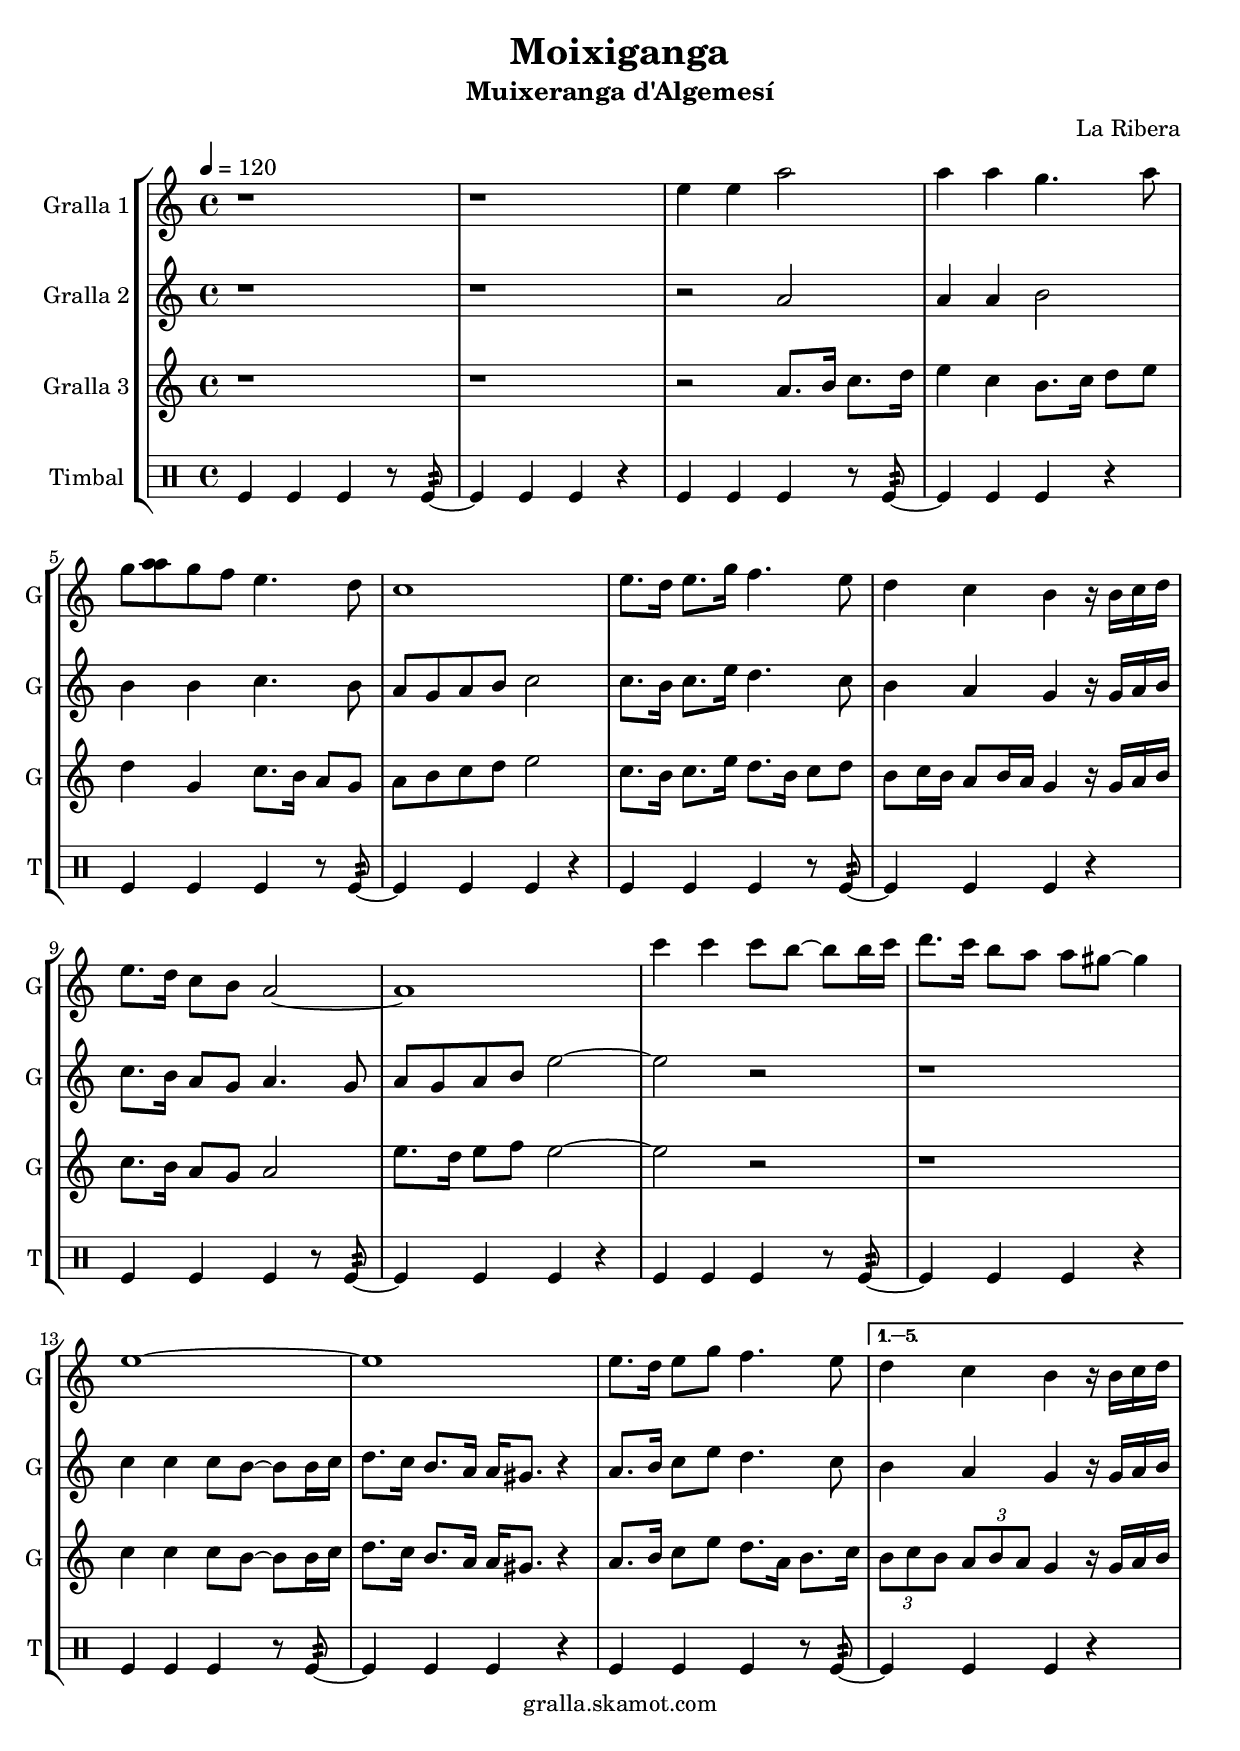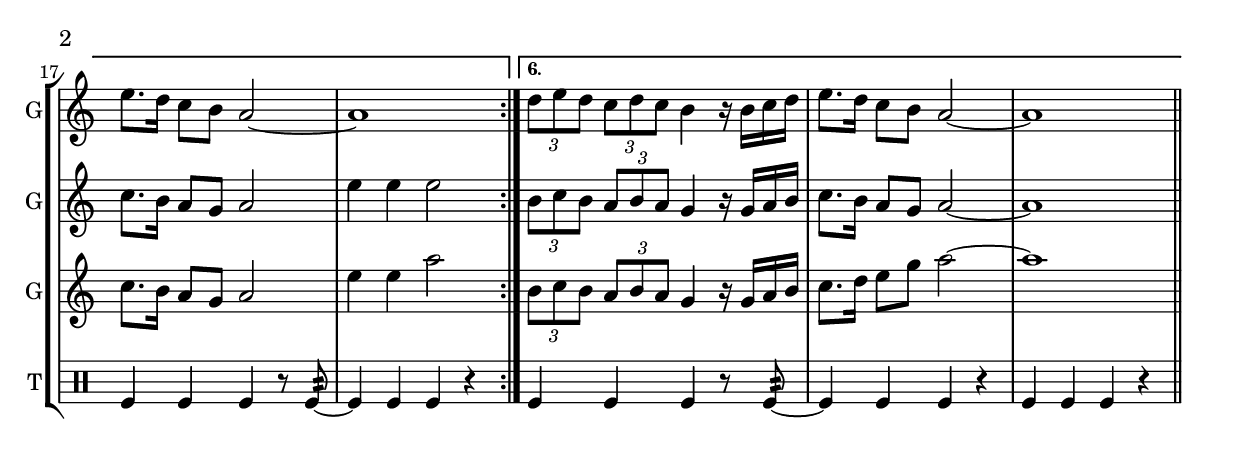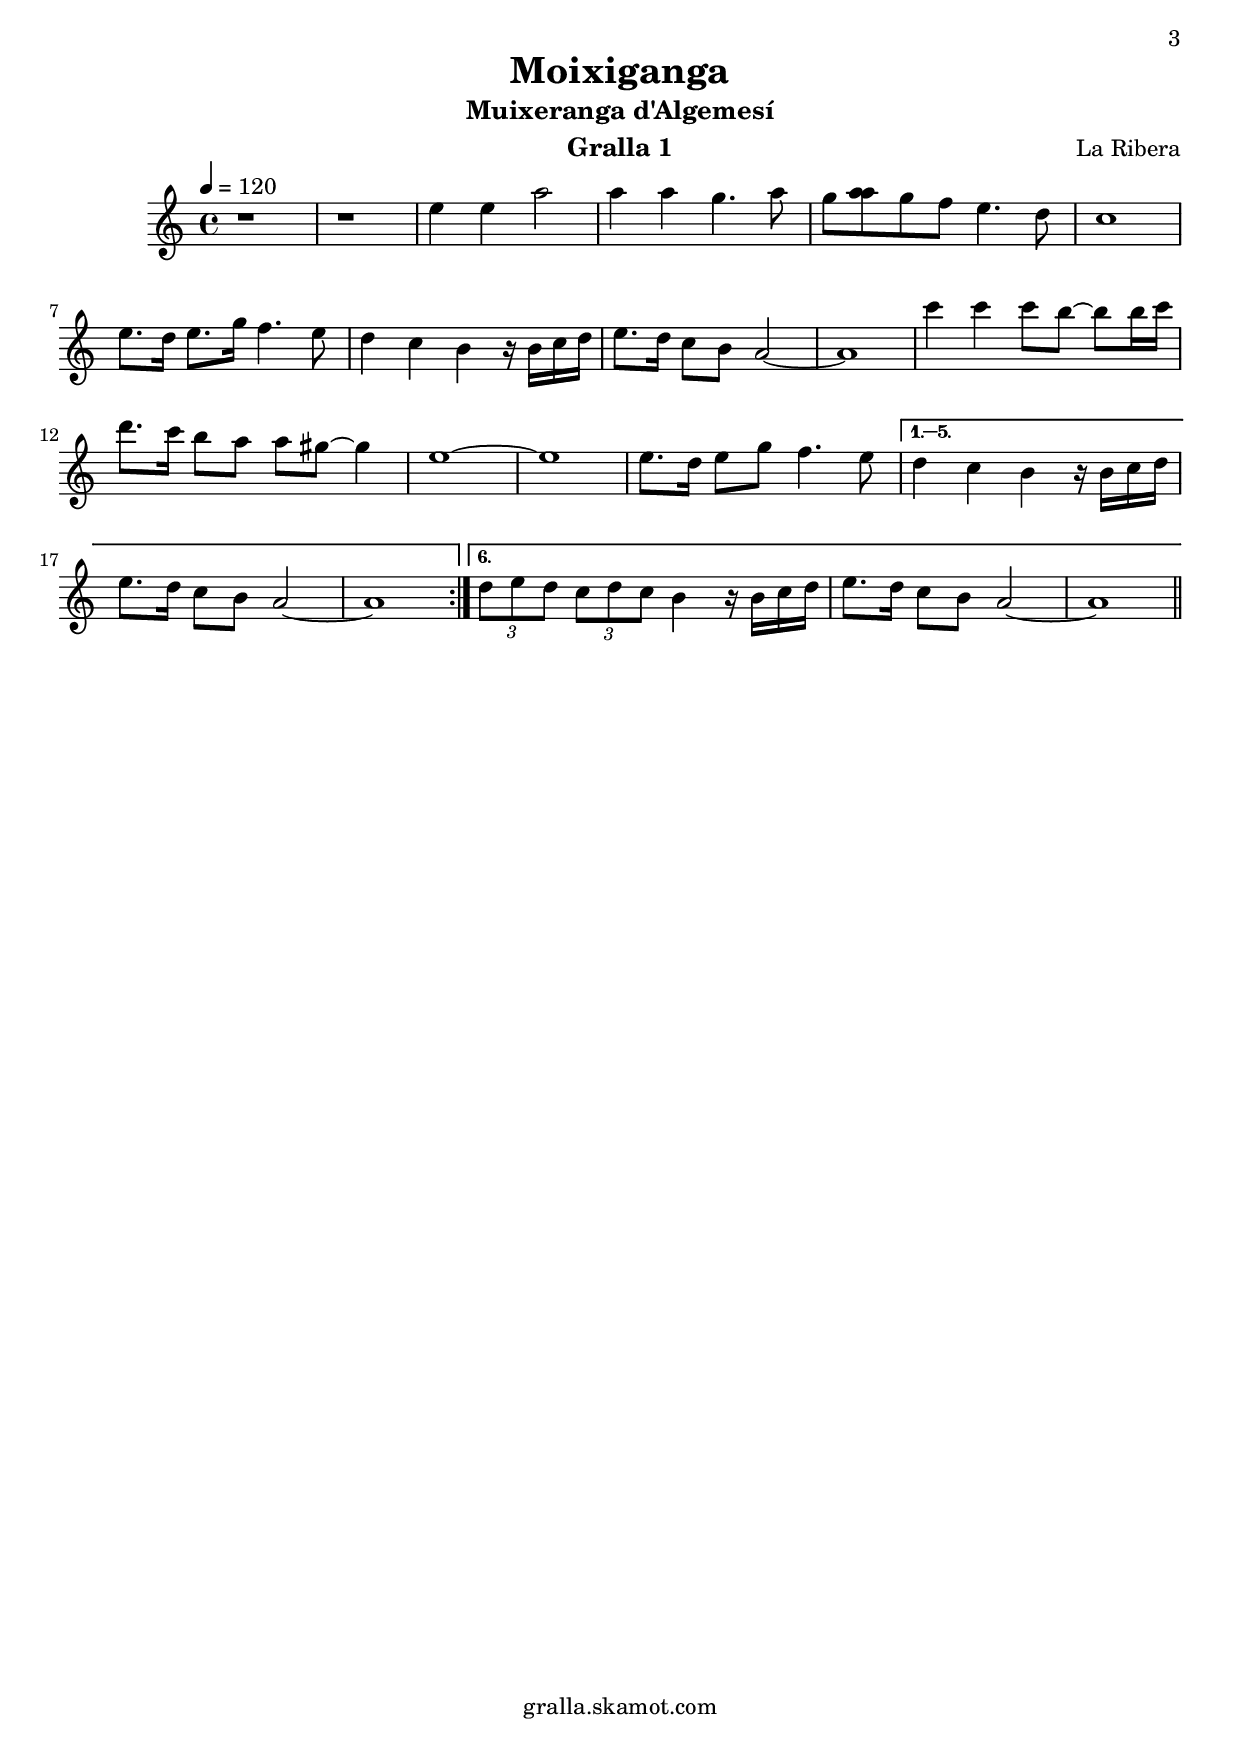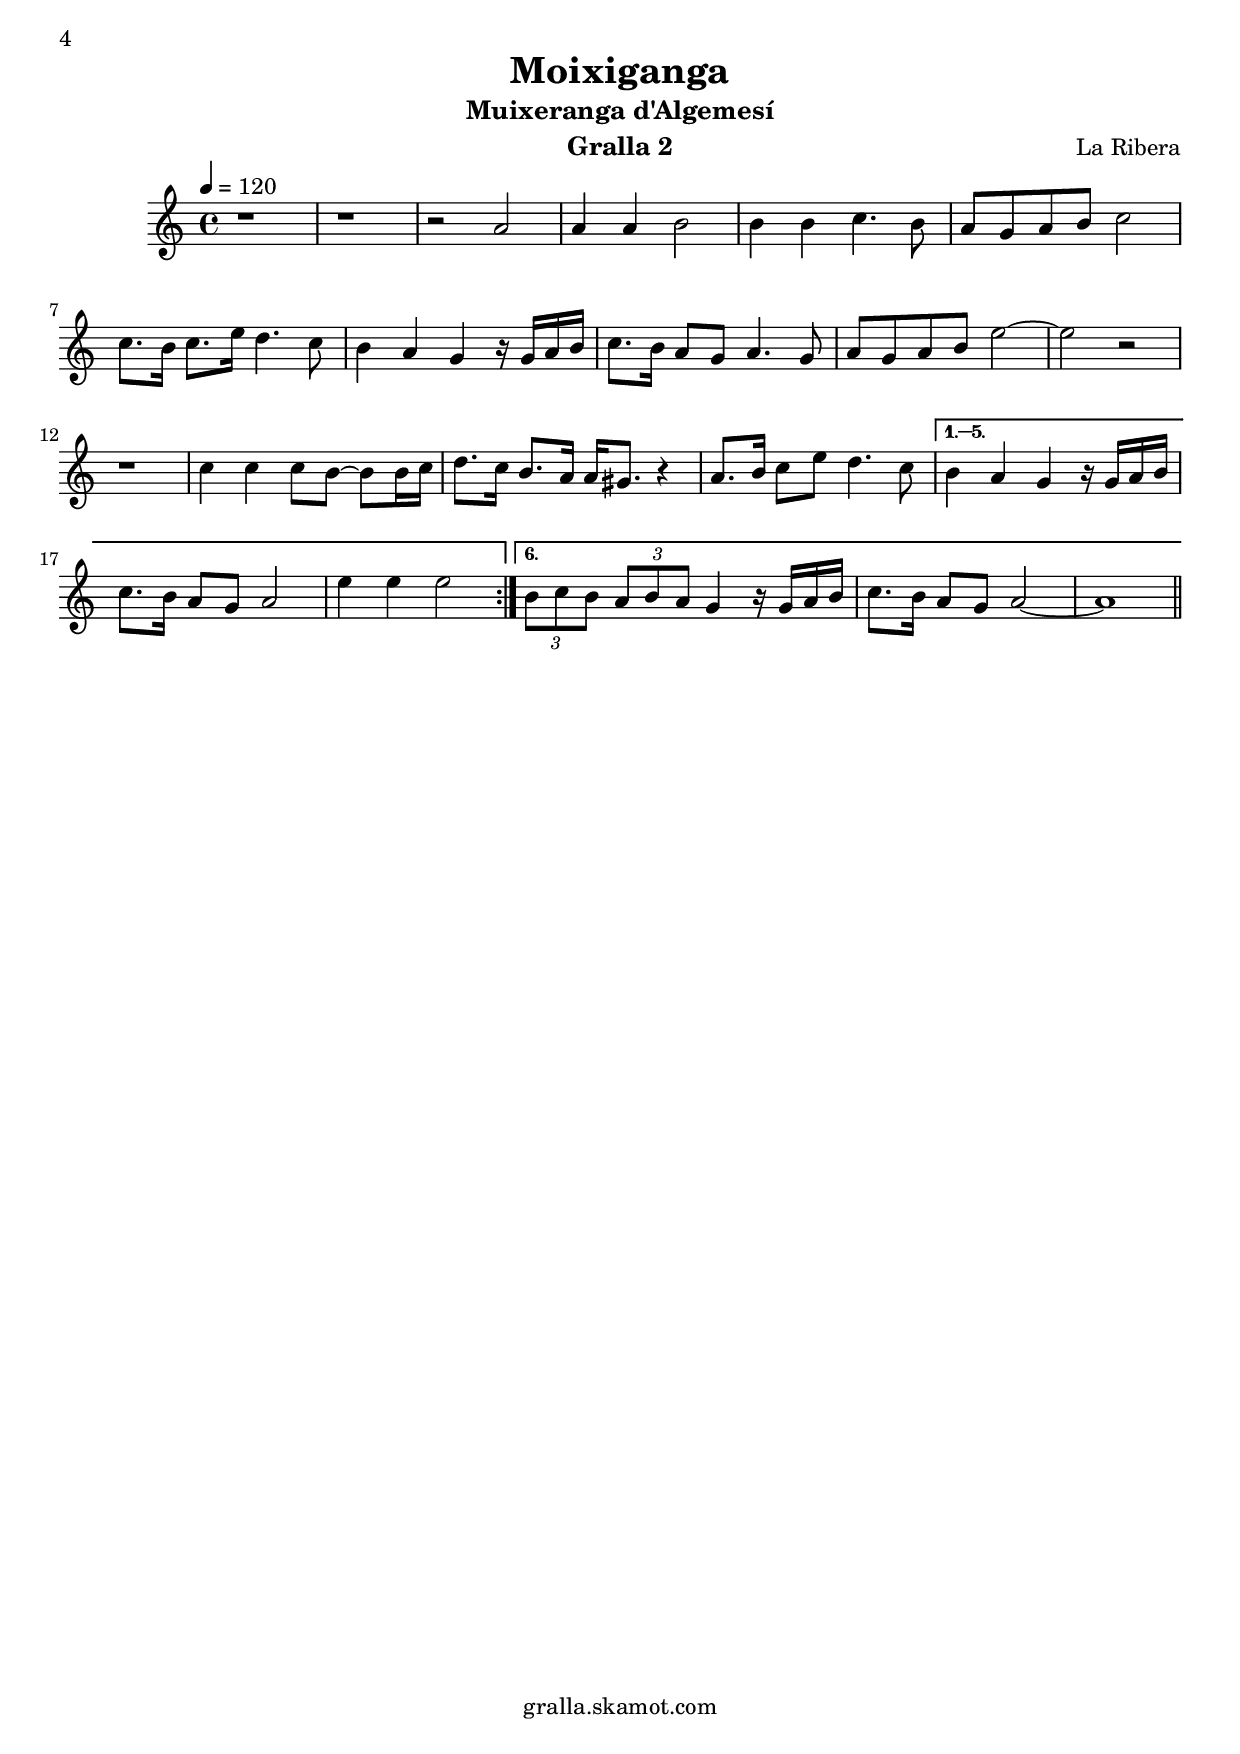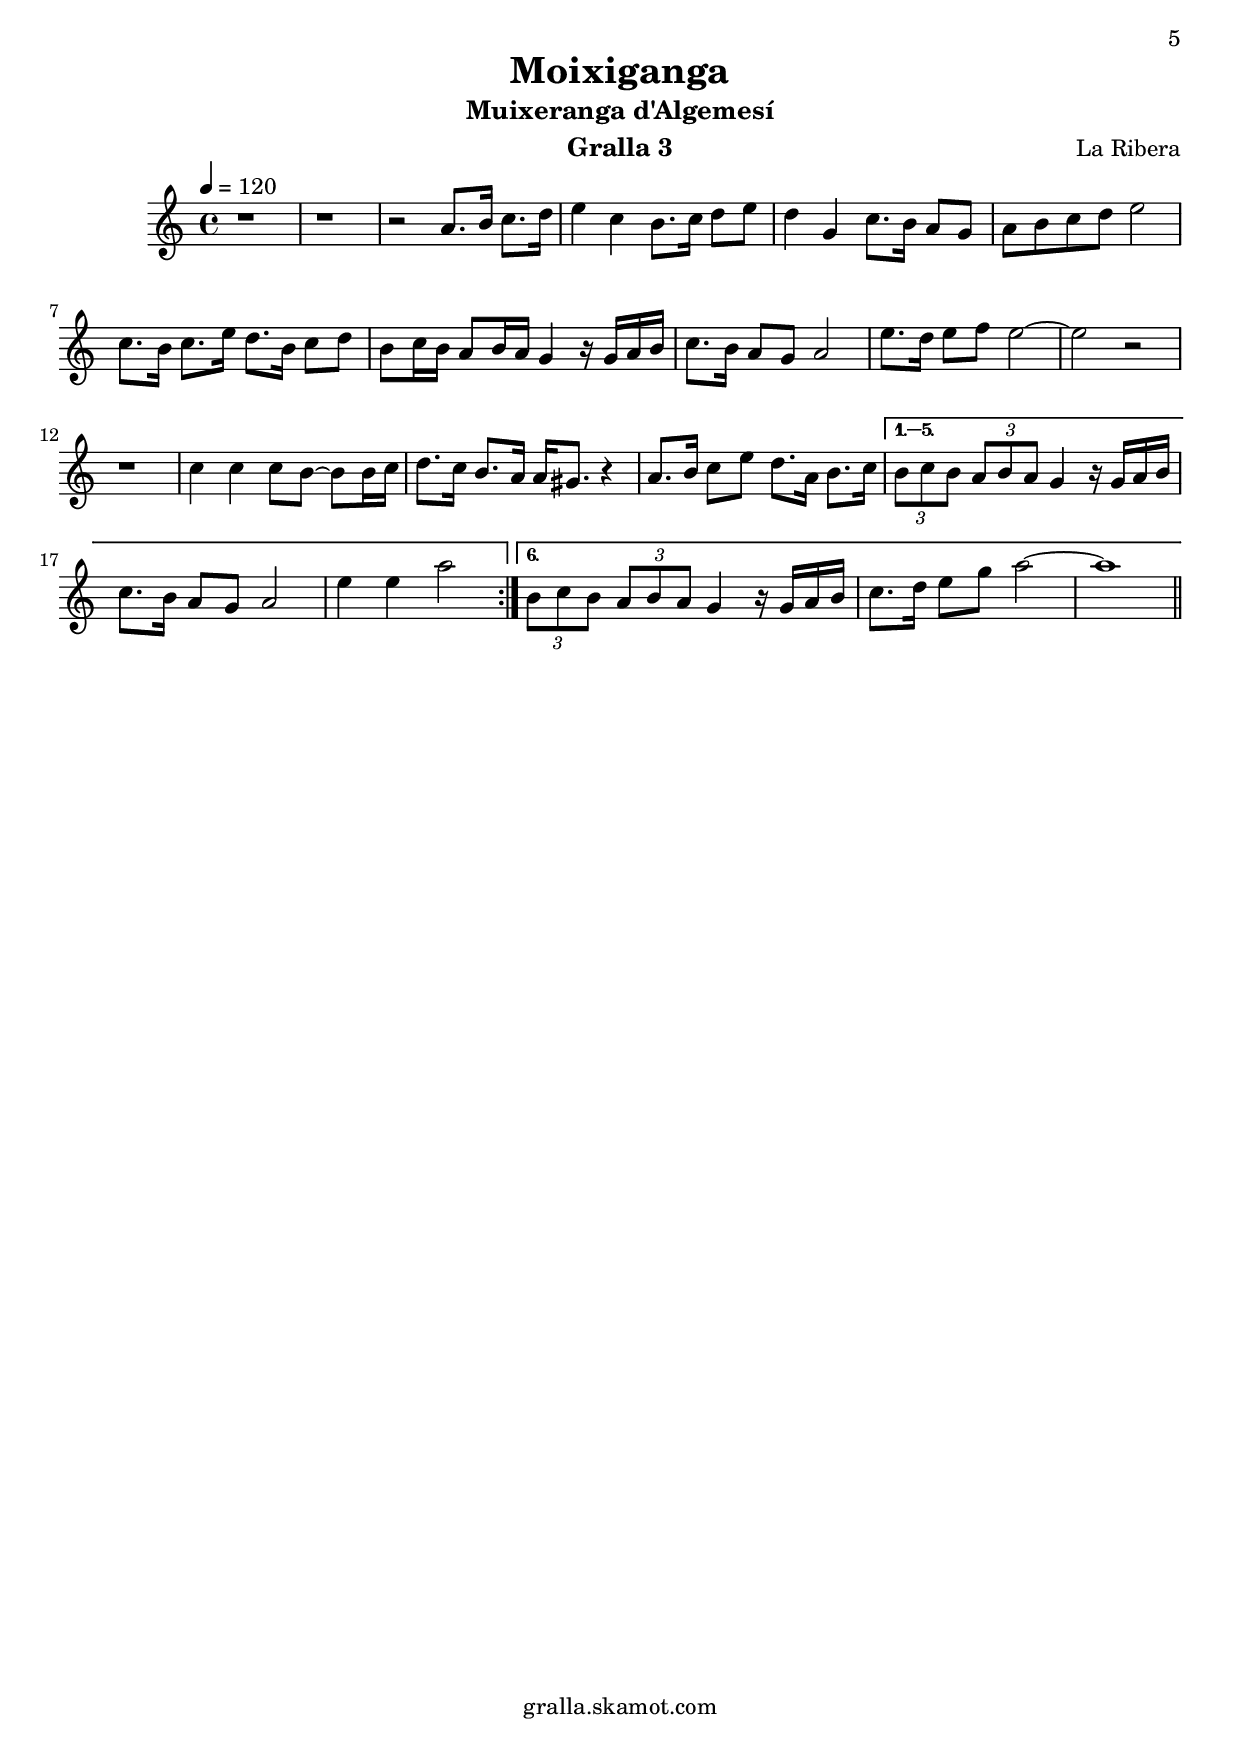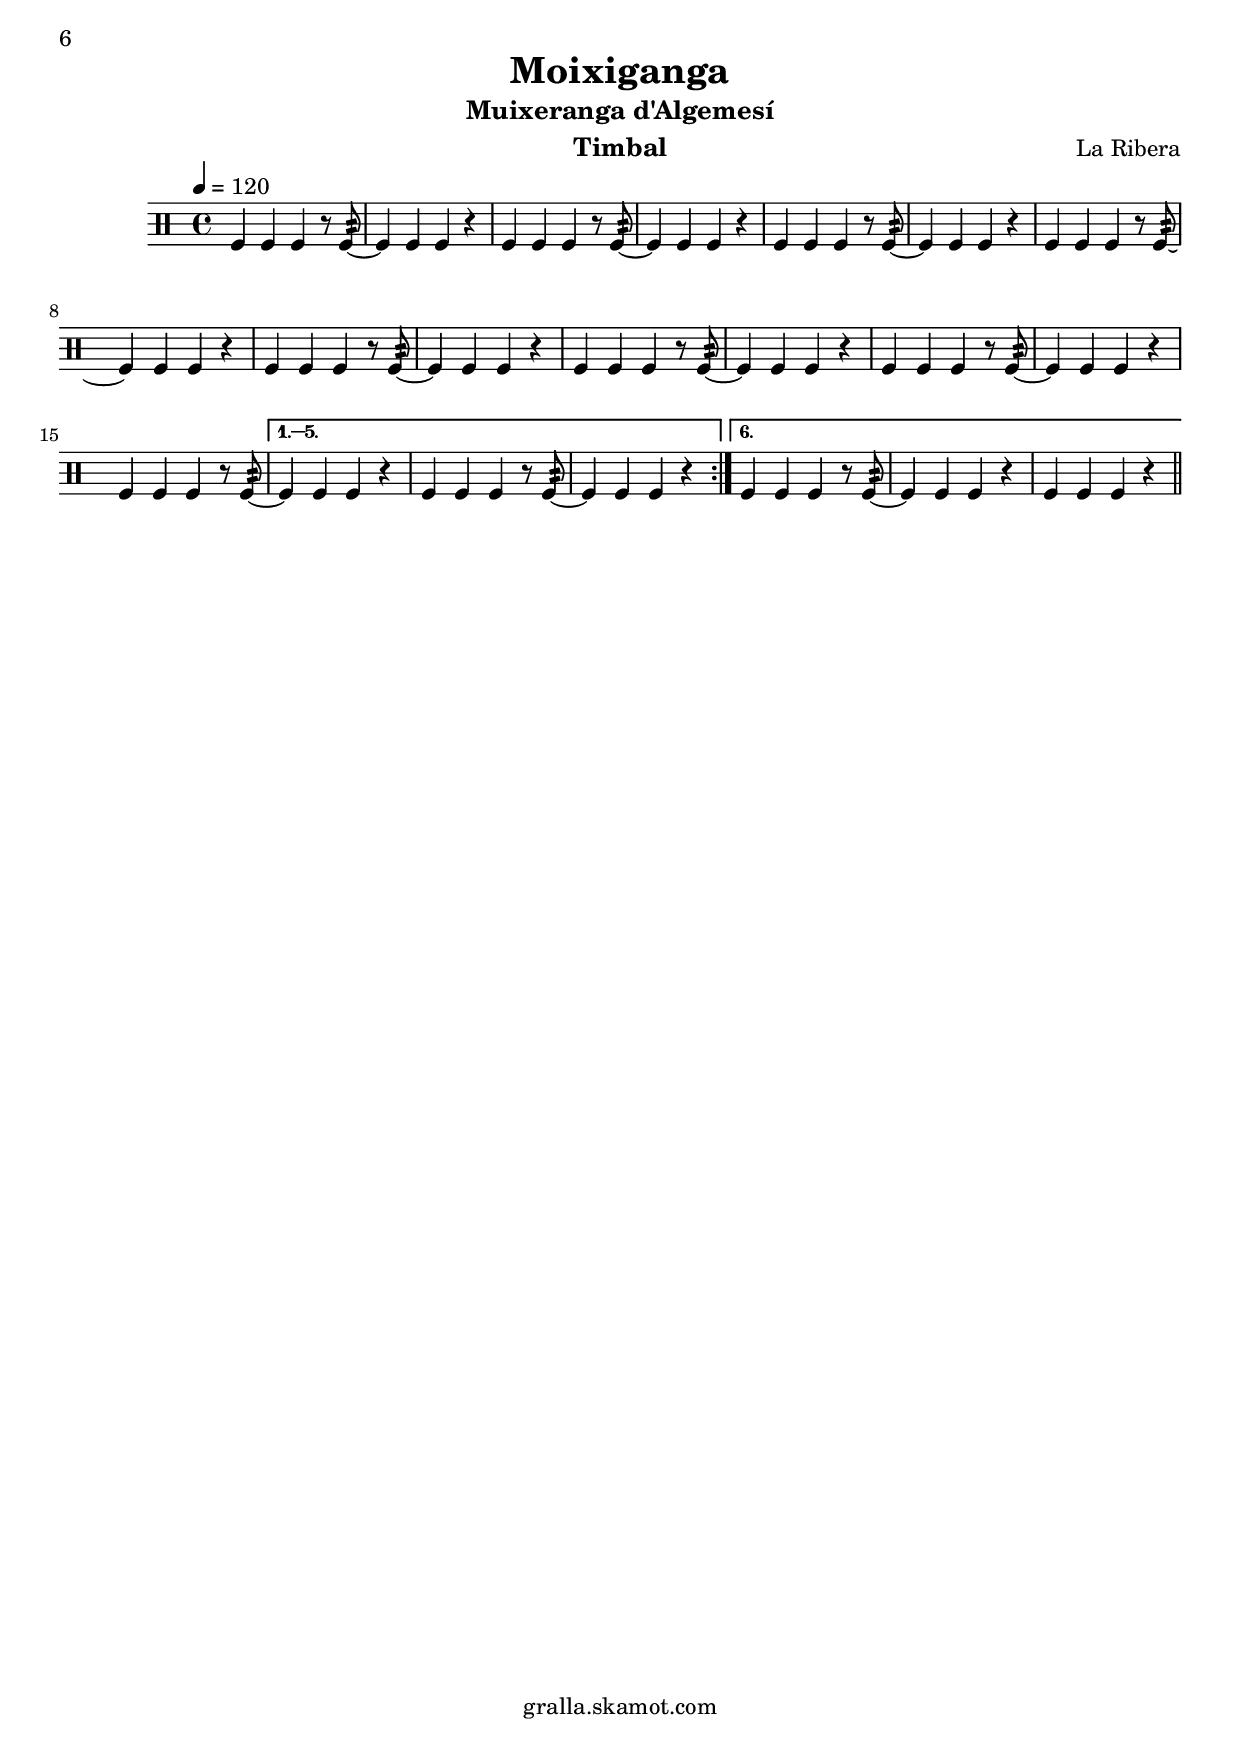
\version "2.16.2"

\header {
  dedication=""
  title="Moixiganga"
  subtitle="Muixeranga d'Algemesí"
  subsubtitle=""
  poet=""
  meter=""
  piece=""
  composer="La Ribera"
  arranger=""
  opus=""
  instrument=""
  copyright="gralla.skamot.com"
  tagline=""
}

liniaroAa =
\relative e''
{
  \tempo 4=120
  \clef treble
  \key c \major
  \time 4/4
  \repeat volta 6 { r1  |
  r1  |
  e4 e a2  |
  a4 a g4. a8  |
  %05
  g8 <a a> g f e4. d8  |
  c1  |
  e8. d16 e8. g16 f4. e8  |
  d4 c b r16 b c d  |
  e8. d16 c8 b a2 ~  |
  %10
  a1  |
  c'4 c c8 b ~ b b16 c  |
  d8. c16 b8 a a gis ~ gis4  |
  e1 ~  |
  e1  |
  %15
  e8. d16 e8 g f4. e8 }
  \alternative { { d4 c b r16 b c d  |
  e8. d16 c8 b a2 ~  |
  a1 }
  { \times 2/3 { d8 e d } \times 2/3 { c d c } b4 r16 b c d  |
  %20
  e8. d16 c8 b a2 ~  |
  a1 } } \bar "||"
}

liniaroAb =
\relative a'
{
  \tempo 4=120
  \clef treble
  \key c \major
  \time 4/4
  \repeat volta 6 { r1  |
  r1  |
  r2 a  |
  a4 a b2  |
  %05
  b4 b c4. b8  |
  a8 g a b c2  |
  c8. b16 c8. e16 d4. c8  |
  b4 a g r16 g a b  |
  c8. b16 a8 g a4. g8  |
  %10
  a8 g a b e2 ~  |
  e2 r  |
  r1  |
  c4 c c8 b ~ b b16 c  |
  d8. c16 b8. a16 a gis8. r4  |
  %15
  a8. b16 c8 e d4. c8 }
  \alternative { { b4 a g r16 g a b  |
  c8. b16 a8 g a2  |
  e'4 e e2 }
  { \times 2/3 { b8 c b } \times 2/3 { a b a } g4 r16 g a b  |
  %20
  c8. b16 a8 g a2 ~  |
  a1 } } \bar "||"
}

liniaroAc =
\relative a'
{
  \tempo 4=120
  \clef treble
  \key c \major
  \time 4/4
  \repeat volta 6 { r1  |
  r1  |
  r2 a8. b16 c8. d16  |
  e4 c b8. c16 d8 e  |
  %05
  d4 g, c8. b16 a8 g  |
  a8 b c d e2  |
  c8. b16 c8. e16 d8. b16 c8 d  |
  b8 c16 b a8 b16 a g4 r16 g a b  |
  c8. b16 a8 g a2  |
  %10
  e'8. d16 e8 f e2 ~  |
  e2 r  |
  r1  |
  c4 c c8 b ~ b b16 c  |
  d8. c16 b8. a16 a gis8. r4  |
  %15
  a8. b16 c8 e d8. a16 b8. c16 }
  \alternative { { \times 2/3 { b8 c b } \times 2/3 { a b a } g4 r16 g a b  |
  c8. b16 a8 g a2  |
  e'4 e a2 }
  { \times 2/3 { b,8 c b } \times 2/3 { a b a } g4 r16 g a b  |
  %20
  c8. d16 e8 g a2 ~  |
  a1 } } \bar "||"
}

liniaroAd =
\drummode
{
  \tempo 4=120
  \time 4/4
  \repeat volta 6 { tomfl4 tomfl tomfl r8 tomfl:32 ~  |
  tomfl4 tomfl tomfl r  |
  tomfl4 tomfl tomfl r8 tomfl:32 ~  |
  tomfl4 tomfl tomfl r  |
  %05
  tomfl4 tomfl tomfl r8 tomfl:32 ~  |
  tomfl4 tomfl tomfl r  |
  tomfl4 tomfl tomfl r8 tomfl:32 ~  |
  tomfl4 tomfl tomfl r  |
  tomfl4 tomfl tomfl r8 tomfl:32 ~  |
  %10
  tomfl4 tomfl tomfl r  |
  tomfl4 tomfl tomfl r8 tomfl:32 ~  |
  tomfl4 tomfl tomfl r  |
  tomfl4 tomfl tomfl r8 tomfl:32 ~  |
  tomfl4 tomfl tomfl r  |
  %15
  tomfl4 tomfl tomfl r8 tomfl:32 ~ }
  \alternative { { tomfl4 tomfl tomfl r  |
  tomfl4 tomfl tomfl r8 tomfl:32 ~  |
  tomfl4 tomfl tomfl r }
  { tomfl4 tomfl tomfl r8 tomfl:32 ~  |
  %20
  tomfl4 tomfl tomfl r  |
  tomfl4 tomfl tomfl r } } \bar "||"
}

\bookpart {
  \score {
    \new StaffGroup {
      \override Score.RehearsalMark.self-alignment-X = #LEFT
      <<
        \new Staff \with {instrumentName = #"Gralla 1" shortInstrumentName = #"G"} \liniaroAa
        \new Staff \with {instrumentName = #"Gralla 2" shortInstrumentName = #"G"} \liniaroAb
        \new Staff \with {instrumentName = #"Gralla 3" shortInstrumentName = #"G"} \liniaroAc
        \new DrumStaff \with {instrumentName = #"Timbal" shortInstrumentName = #"T"} \liniaroAd
      >>
    }
    \layout {}
  }
  \score { \unfoldRepeats
    \new StaffGroup {
      \override Score.RehearsalMark.self-alignment-X = #LEFT
      <<
        \new Staff \with {instrumentName = #"Gralla 1" shortInstrumentName = #"G"} \liniaroAa
        \new Staff \with {instrumentName = #"Gralla 2" shortInstrumentName = #"G"} \liniaroAb
        \new Staff \with {instrumentName = #"Gralla 3" shortInstrumentName = #"G"} \liniaroAc
        \new DrumStaff \with {instrumentName = #"Timbal" shortInstrumentName = #"T"} \liniaroAd
      >>
    }
    \midi {
      \set Staff.midiInstrument = "oboe"
      \set DrumStaff.midiInstrument = "drums"
    }
  }
}

\bookpart {
  \header {instrument="Gralla 1"}
  \score {
    \new StaffGroup {
      \override Score.RehearsalMark.self-alignment-X = #LEFT
      <<
        \new Staff \liniaroAa
      >>
    }
    \layout {}
  }
  \score { \unfoldRepeats
    \new StaffGroup {
      \override Score.RehearsalMark.self-alignment-X = #LEFT
      <<
        \new Staff \liniaroAa
      >>
    }
    \midi {
      \set Staff.midiInstrument = "oboe"
      \set DrumStaff.midiInstrument = "drums"
    }
  }
}

\bookpart {
  \header {instrument="Gralla 2"}
  \score {
    \new StaffGroup {
      \override Score.RehearsalMark.self-alignment-X = #LEFT
      <<
        \new Staff \liniaroAb
      >>
    }
    \layout {}
  }
  \score { \unfoldRepeats
    \new StaffGroup {
      \override Score.RehearsalMark.self-alignment-X = #LEFT
      <<
        \new Staff \liniaroAb
      >>
    }
    \midi {
      \set Staff.midiInstrument = "oboe"
      \set DrumStaff.midiInstrument = "drums"
    }
  }
}

\bookpart {
  \header {instrument="Gralla 3"}
  \score {
    \new StaffGroup {
      \override Score.RehearsalMark.self-alignment-X = #LEFT
      <<
        \new Staff \liniaroAc
      >>
    }
    \layout {}
  }
  \score { \unfoldRepeats
    \new StaffGroup {
      \override Score.RehearsalMark.self-alignment-X = #LEFT
      <<
        \new Staff \liniaroAc
      >>
    }
    \midi {
      \set Staff.midiInstrument = "oboe"
      \set DrumStaff.midiInstrument = "drums"
    }
  }
}

\bookpart {
  \header {instrument="Timbal"}
  \score {
    \new StaffGroup {
      \override Score.RehearsalMark.self-alignment-X = #LEFT
      <<
        \new DrumStaff \liniaroAd
      >>
    }
    \layout {}
  }
  \score { \unfoldRepeats
    \new StaffGroup {
      \override Score.RehearsalMark.self-alignment-X = #LEFT
      <<
        \new DrumStaff \liniaroAd
      >>
    }
    \midi {
      \set Staff.midiInstrument = "oboe"
      \set DrumStaff.midiInstrument = "drums"
    }
  }
}

